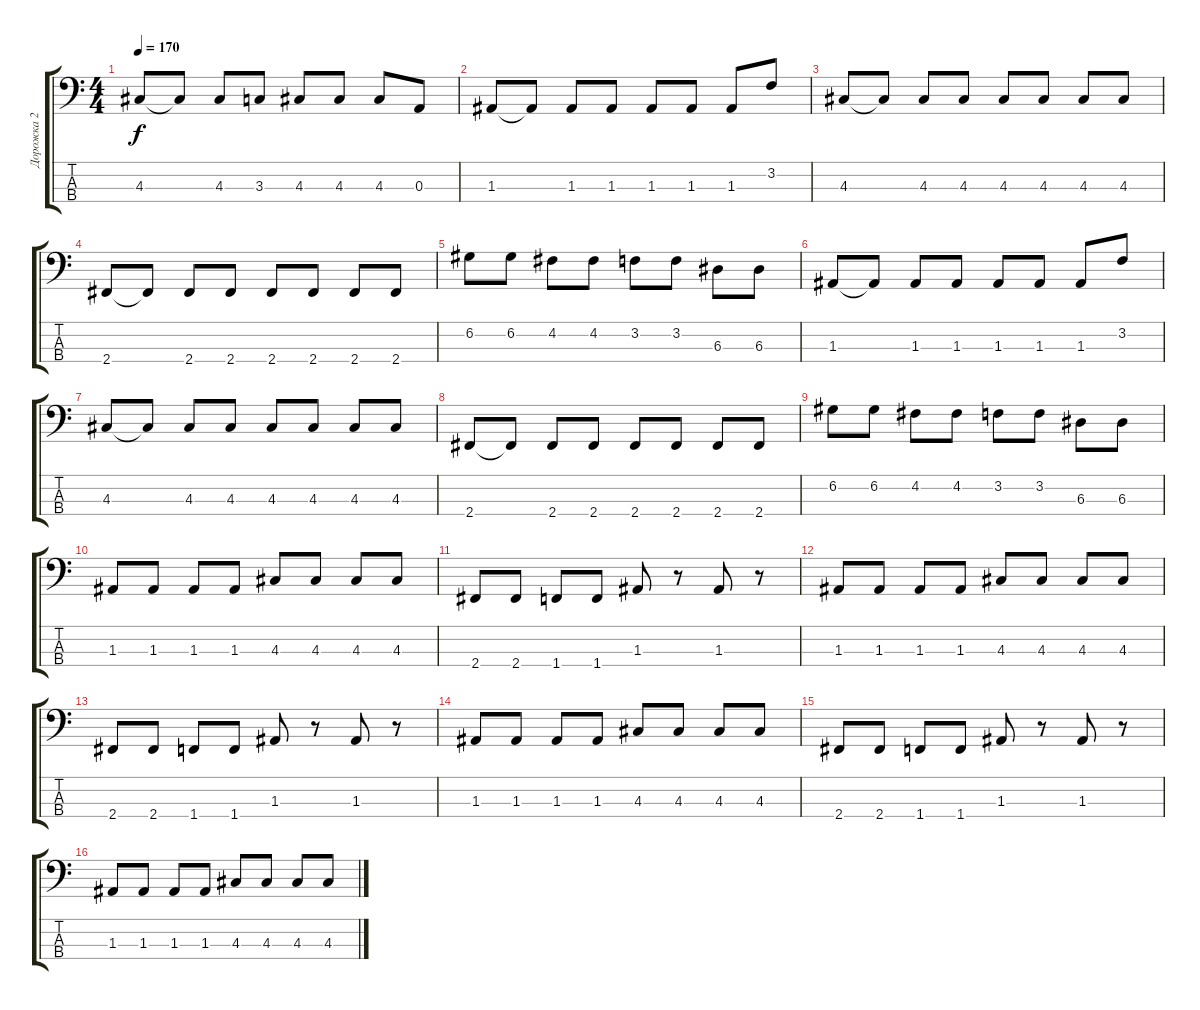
\track ("Дорожка 2" "Дорожка 2") {instrument electricbasspick}
\staff {score tabs}
\tuning (G2 D2 A1 E1) {hide}
\ts (4 4)
\tempo 170
\clef f4
\ks c
4.3.8{dy f} 4.3{t}.8 4.3.8 3.3.8 4.3.8 4.3.8 4.3.8 0.3.8 |
1.3.8 1.3{t}.8 1.3.8 1.3.8 1.3.8 1.3.8 1.3.8 3.2.8 |
4.3.8 4.3{t}.8 4.3.8 4.3.8 4.3.8 4.3.8 4.3.8 4.3.8 |
2.4.8 2.4{t}.8 2.4.8 2.4.8 2.4.8 2.4.8 2.4.8 2.4.8 |
6.2.8 6.2.8 4.2.8 4.2.8 3.2.8 3.2.8 6.3.8 6.3.8 |
1.3.8 1.3{t}.8 1.3.8 1.3.8 1.3.8 1.3.8 1.3.8 3.2.8 |
4.3.8 4.3{t}.8 4.3.8 4.3.8 4.3.8 4.3.8 4.3.8 4.3.8 |
2.4.8 2.4{t}.8 2.4.8 2.4.8 2.4.8 2.4.8 2.4.8 2.4.8 |
6.2.8 6.2.8 4.2.8 4.2.8 3.2.8 3.2.8 6.3.8 6.3.8 |
1.3.8 1.3.8 1.3.8 1.3.8 4.3.8 4.3.8 4.3.8 4.3.8 |
2.4.8 2.4.8 1.4.8 1.4.8 1.3.8 r.8 1.3.8 r.8 |
1.3.8 1.3.8 1.3.8 1.3.8 4.3.8 4.3.8 4.3.8 4.3.8 |
2.4.8 2.4.8 1.4.8 1.4.8 1.3.8 r.8 1.3.8 r.8 |
1.3.8 1.3.8 1.3.8 1.3.8 4.3.8 4.3.8 4.3.8 4.3.8 |
2.4.8 2.4.8 1.4.8 1.4.8 1.3.8 r.8 1.3.8 r.8 |
1.3.8 1.3.8 1.3.8 1.3.8 4.3.8 4.3.8 4.3.8 4.3.8
